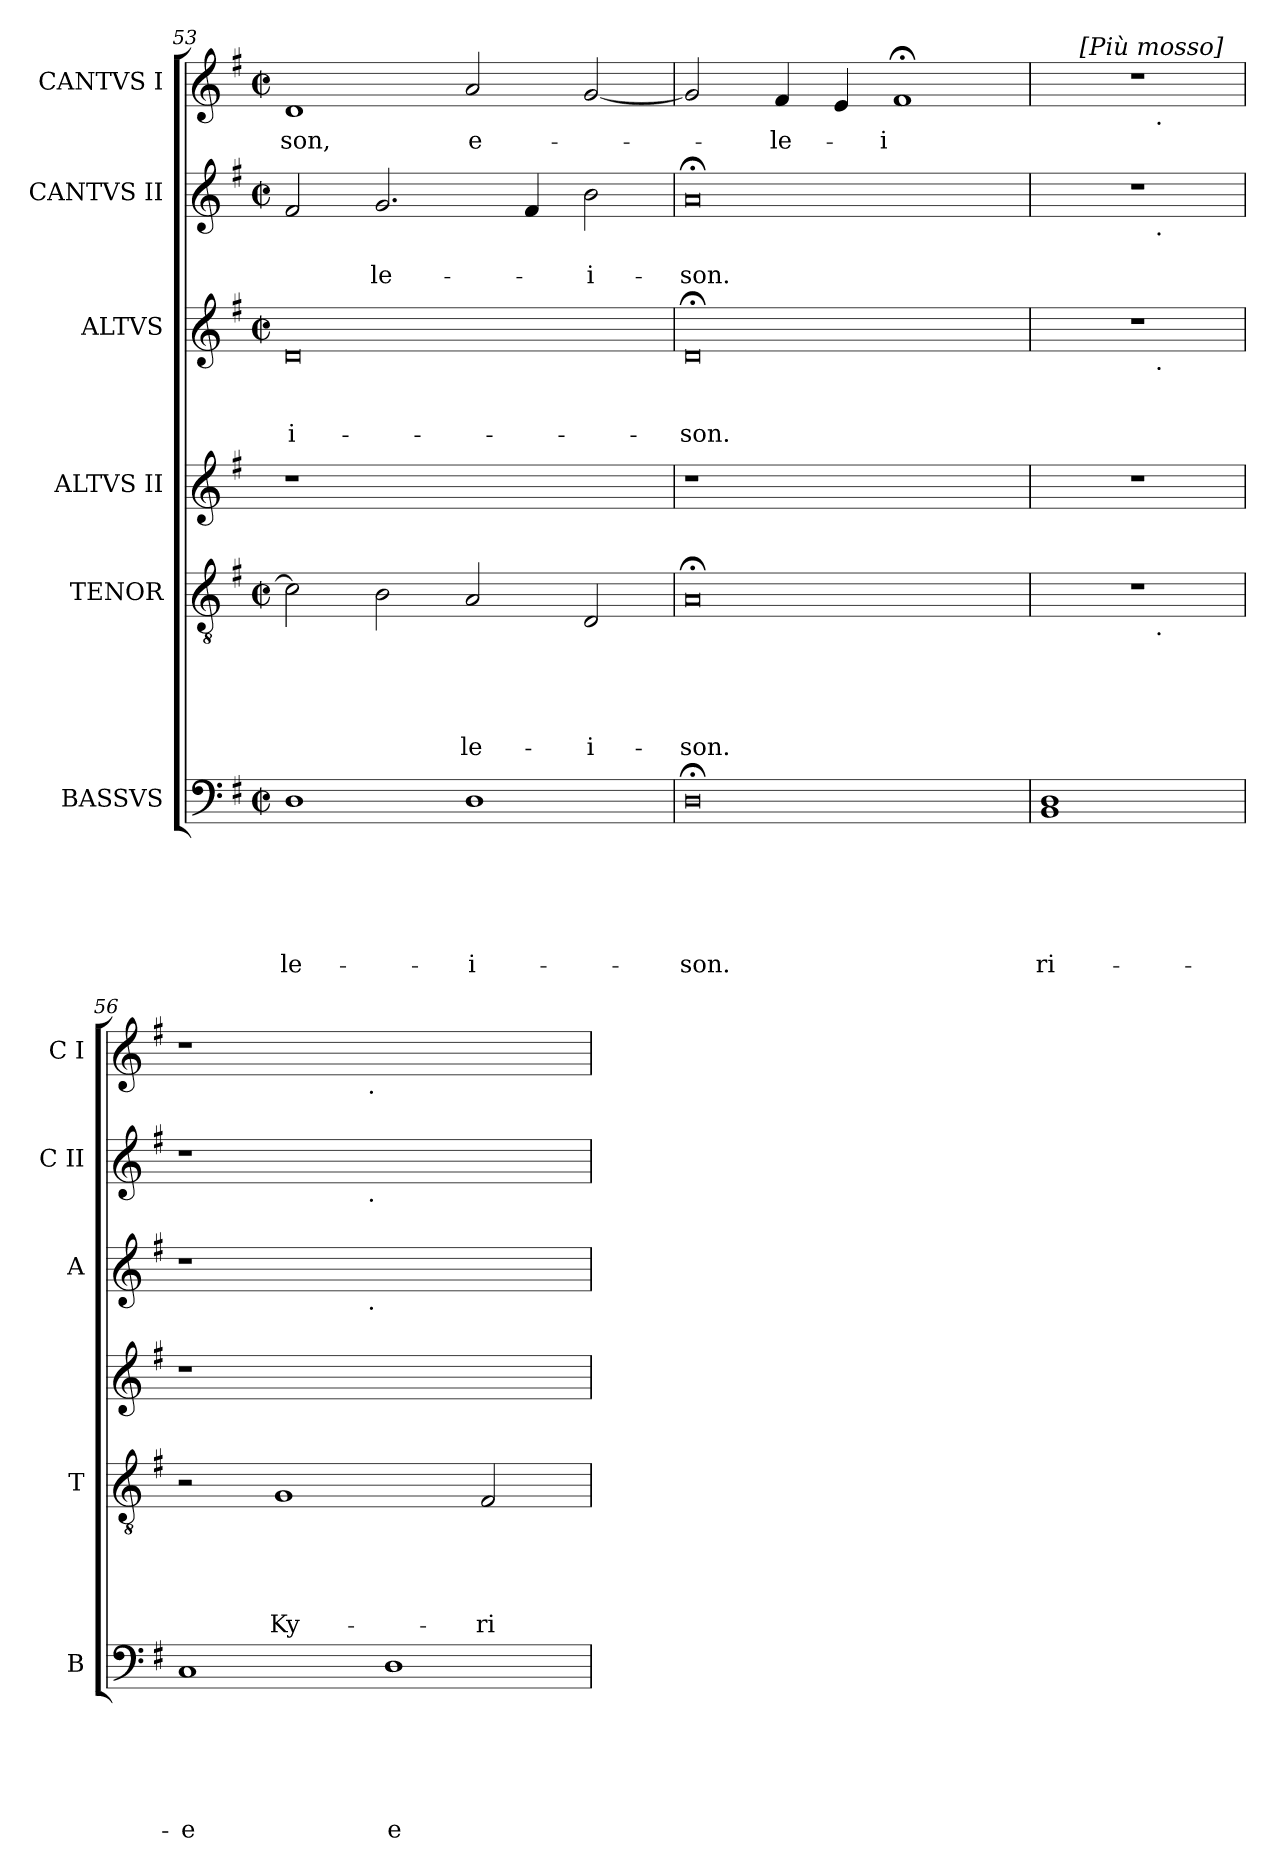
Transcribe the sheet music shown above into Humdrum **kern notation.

**kern	**text	**text	**text	**text	**text	**text	**kern	**text	**text	**text	**text	**text	**kern	**kern	**text	**text	**text	**kern	**text	**text	**kern	**text
*part6	*part6	*part6	*part6	*part6	*part6	*part6	*part5	*part5	*part5	*part5	*part5	*part5	*part4	*part3	*part3	*part3	*part3	*part2	*part2	*part2	*part1	*part1
*staff6	*staff6	*staff6	*staff6	*staff6	*staff6	*staff6	*staff5	*staff5	*staff5	*staff5	*staff5	*staff5	*staff4	*staff3	*staff3	*staff3	*staff3	*staff2	*staff2	*staff2	*staff1	*staff1
*I"BASSVS	*	*	*	*	*	*	*I"TENOR	*	*	*	*	*	*I"ALTVS II	*I"ALTVS	*	*	*	*I"CANTVS II	*	*	*I"CANTVS I	*
*I'B	*	*	*	*	*	*	*I'T	*	*	*	*	*	*	*I'A	*	*	*	*I'C II	*	*	*I'C I	*
*clefF4	*	*	*	*	*	*	*clefGv2	*	*	*	*	*	*clefG2	*clefG2	*	*	*	*clefG2	*	*	*clefG2	*
*k[f#]	*	*	*	*	*	*	*k[f#]	*	*	*	*	*	*k[f#]	*k[f#]	*	*	*	*k[f#]	*	*	*k[f#]	*
*G:	*	*	*	*	*	*	*G:	*	*	*	*	*	*G:	*G:	*	*	*	*G:	*	*	*G:	*
*M2/2	*	*	*	*	*	*	*M2/2	*	*	*	*	*	*	*M2/2	*	*	*	*M2/2	*	*	*M2/2	*
*met(c|)	*	*	*	*	*	*	*met(c|)	*	*	*	*	*	*	*met(c|)	*	*	*	*met(c|)	*	*	*met(c|)	*
=53	=53	=53	=53	=53	=53	=53	=53	=53	=53	=53	=53	=53	=53	=53	=53	=53	=53	=53	=53	=53	=53	=53
!	!	!	!	!	!	!LO:LY:b	!	!	!	!	!	!	!	!	!	!	!LO:LY:b:rj	!	!	!	!	!LO:LY:b:rj
1D	.	.	.	.	.	-le-	2c\]	.	.	.	.	.	1r	0d	.	.	-i-	2f#/	.	.	1d	-son,
!	!	!	!	!	!	!	!	!	!	!	!	!	!	!	!	!	!	!	!	!LO:LY:b	!	!
.	.	.	.	.	.	.	2B\	.	.	.	.	.	.	.	.	.	.	2.g/	.	-le-	.	.
!	!	!	!	!	!	!LO:LY:b:rj	!	!	!	!	!	!LO:LY:b	!	!	!	!	!	!	!	!	!	!LO:LY:b
1D	.	.	.	.	.	-i-	2A/	.	.	.	.	-le-	1ryy	.	.	.	.	.	.	.	2a/	e-
.	.	.	.	.	.	.	.	.	.	.	.	.	.	.	.	.	.	4f#/	.	.	.	.
!	!	!	!	!	!	!	!	!	!	!	!	!LO:LY:b	!	!	!	!	!	!	!	!LO:LY:b	!	!
.	.	.	.	.	.	.	2D/	.	.	.	.	-i-	.	.	.	.	.	2b\	.	-i-	[<2g/	.
=54	=54	=54	=54	=54	=54	=54	=54	=54	=54	=54	=54	=54	=54	=54	=54	=54	=54	=54	=54	=54	=54	=54
!	!	!	!	!	!	!LO:LY:b	!	!	!	!	!	!LO:LY:b	!	!	!	!	!LO:LY:b	!	!	!LO:LY:b	!	!
0D;<	.	.	.	.	.	-son.	0A;	.	.	.	.	-son.	1r	0d;	.	.	-son.	0a;	.	-son.	2g/]	.
!	!	!	!	!	!	!	!	!	!	!	!	!	!	!	!	!	!	!	!	!	!	!LO:LY:b
.	.	.	.	.	.	.	.	.	.	.	.	.	.	.	.	.	.	.	.	.	4f#/	-le-
.	.	.	.	.	.	.	.	.	.	.	.	.	.	.	.	.	.	.	.	.	4e/	.
!	!	!	!	!	!	!	!	!	!	!	!	!	!	!	!	!	!	!	!	!	!	!LO:LY:b
.	.	.	.	.	.	.	.	.	.	.	.	.	1ryy	.	.	.	.	.	.	.	1f#;	-i-
!!LO:LB:g=z
=55	=55	=55	=55	=55	=55	=55	=55	=55	=55	=55	=55	=55	=55	=55	=55	=55	=55	=55	=55	=55	=55	=55
!	!	!	!	!	!	!LO:LY:b	!	!	!	!	!	!	!	!	!	!	!	!	!	!	!	!
*	*	*	*	*	*	*	*^	*	*	*	*	*	*	*^	*	*	*	*^	*	*	*^	*
*	*	*	*	*	*	*	*	*	*	*	*	*	*	*	*	*	*	*	*	*	*	*	*	*	*^	*
1BB 1D	.	.	.	.	.	-ri-	1r	2ryy	.	.	.	.	.	1r	1r	2ryy	.	.	.	1r	2ryy	.	.	1r	8ryy	2ryy	.
!	!	!	!	!	!	!	!	!	!	!	!	!	!	!	!	!	!	!	!	!	!	!	!	!	!LO:TX:a:B:t=[Più mosso]	!	!
.	.	.	.	.	.	.	.	.	.	.	.	.	.	.	.	.	.	.	.	.	.	.	.	.	2..ryy	.	.
!	!	!	!	!	!	!	!	!	!	!	!	!	!	!	!	!	!	!	!	!	!	!	!	!	!	!LO:TX:b:t=.	!
!	!	!	!	!	!	!	!	!	!	!	!	!	!	!	!	!	!	!	!	!	!LO:TX:b:t=.	!	!	!	!	!	!
!	!	!	!	!	!	!	!	!	!	!	!	!	!	!	!	!LO:TX:b:t=.	!	!	!	!	!	!	!	!	!	!	!
!	!	!	!	!	!	!	!	!LO:TX:b:t=.	!	!	!	!	!	!	!	!	!	!	!	!	!	!	!	!	!	!	!
.	.	.	.	.	.	.	.	2ryy	.	.	.	.	.	.	.	2ryy	.	.	.	.	2ryy	.	.	.	.	2ryy	.
=56	=56	=56	=56	=56	=56	=56	=56	=56	=56	=56	=56	=56	=56	=56	=56	=56	=56	=56	=56	=56	=56	=56	=56	=56	=56	=56	=56
!	!	!	!	!	!	!LO:LY:b:rj	!	!	!	!	!	!	!	!	!	!	!	!	!	!	!	!	!	!	!	!	!
*	*	*	*	*	*	*	*v	*v	*	*	*	*	*	*	*	*	*	*	*	*	*	*	*	*	*v	*v	*
1C	.	.	.	.	.	-e	2r	.	.	.	.	.	1r	1r	2ryy	.	.	.	1r	2ryy	.	.	1r	2ryy	.
!	!	!	!	!	!	!	!	!	!	!	!	!LO:LY:b	!	!	!	!	!	!	!	!	!	!	!	!	!
.	.	.	.	.	.	.	1G	.	.	.	.	Ky-	.	.	4...ryy	.	.	.	.	4...ryy	.	.	.	4...ryy	.
!	!	!	!	!	!	!	!	!	!	!	!	!	!	!	!	!	!	!	!	!	!	!	!	!LO:TX:b:t=.	!
!	!	!	!	!	!	!	!	!	!	!	!	!	!	!	!	!	!	!	!	!LO:TX:b:t=.	!	!	!	!	!
!	!	!	!	!	!	!	!	!	!	!	!	!	!	!	!LO:TX:b:t=.	!	!	!	!	!	!	!	!	!	!
.	.	.	.	.	.	.	.	.	.	.	.	.	.	.	1ryy	.	.	.	.	1ryy	.	.	.	1ryy	.
!	!	!	!	!	!	!LO:LY:b:rj	!	!	!	!	!	!	!	!	!	!	!	!	!	!	!	!	!	!	!
1D	.	.	.	.	.	e-	.	.	.	.	.	.	1ryy	1ryy	.	.	.	.	1ryy	.	.	.	1ryy	.	.
!	!	!	!	!	!	!	!	!	!	!	!	!LO:LY:b	!	!	!	!	!	!	!	!	!	!	!	!	!
.	.	.	.	.	.	.	2F#/	.	.	.	.	-ri-	.	.	.	.	.	.	.	.	.	.	.	.	.
.	.	.	.	.	.	.	.	.	.	.	.	.	.	.	32ryy	.	.	.	.	32ryy	.	.	.	32ryy	.
*	*	*	*	*	*	*	*	*	*	*	*	*	*	*v	*v	*	*	*	*	*	*	*	*v	*v	*
*	*	*	*	*	*	*	*	*	*	*	*	*	*	*	*	*	*	*v	*v	*	*	*	*
=	=	=	=	=	=	=	=	=	=	=	=	=	=	=	=	=	=	=	=	=	=	=
*-	*-	*-	*-	*-	*-	*-	*-	*-	*-	*-	*-	*-	*-	*-	*-	*-	*-	*-	*-	*-	*-	*-
